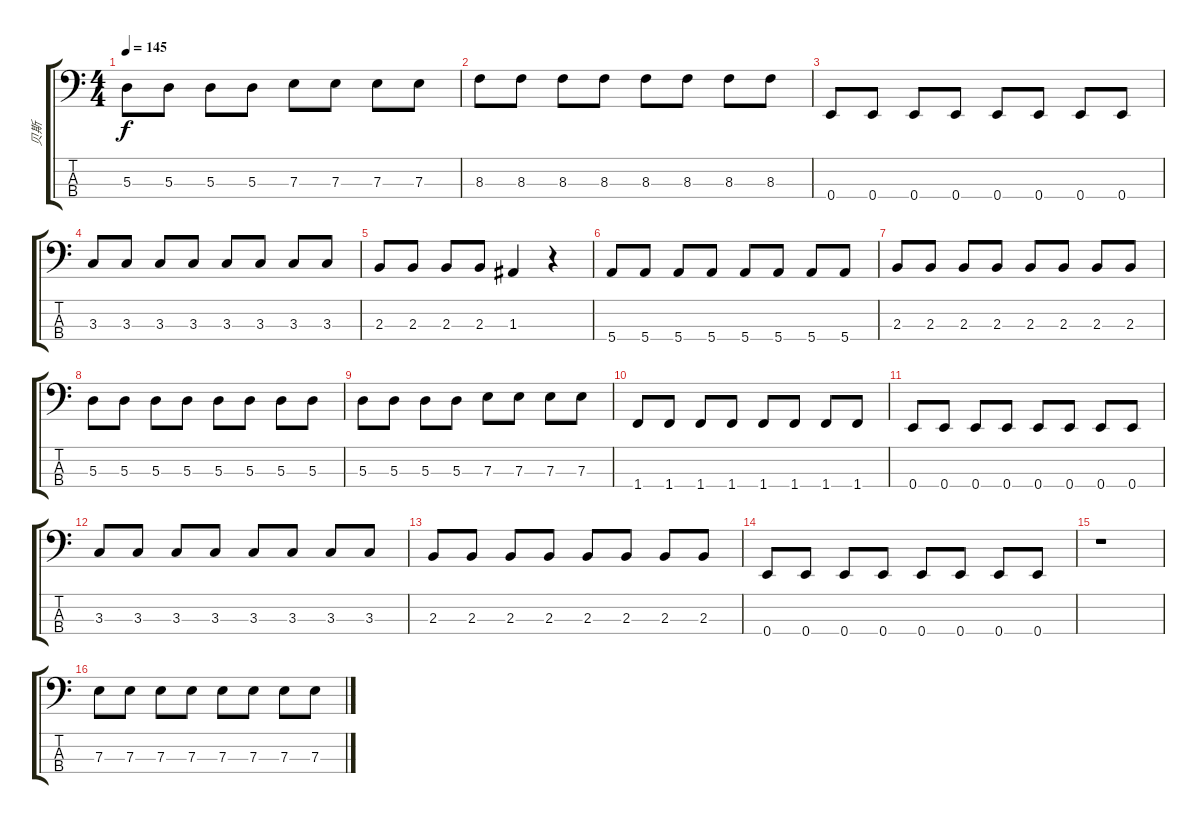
\track ("贝斯" "贝斯") {instrument electricbassfinger}
\staff {score tabs}
\tuning (G2 D2 A1 E1) {hide}
\ts (4 4)
\tempo 145
\clef f4
\ks c
5.3.8{dy f} 5.3.8 5.3.8 5.3.8 7.3.8 7.3.8 7.3.8 7.3.8 |
8.3.8 8.3.8 8.3.8 8.3.8 8.3.8 8.3.8 8.3.8 8.3.8 |
0.4.8 0.4.8 0.4.8 0.4.8 0.4.8 0.4.8 0.4.8 0.4.8 |
3.3.8 3.3.8 3.3.8 3.3.8 3.3.8 3.3.8 3.3.8 3.3.8 |
2.3.8 2.3.8 2.3.8 2.3.8 1.3.4 r.4 |
5.4.8 5.4.8 5.4.8 5.4.8 5.4.8 5.4.8 5.4.8 5.4.8 |
2.3.8 2.3.8 2.3.8 2.3.8 2.3.8 2.3.8 2.3.8 2.3.8 |
5.3.8 5.3.8 5.3.8 5.3.8 5.3.8 5.3.8 5.3.8 5.3.8 |
5.3.8 5.3.8 5.3.8 5.3.8 7.3.8 7.3.8 7.3.8 7.3.8 |
1.4.8 1.4.8 1.4.8 1.4.8 1.4.8 1.4.8 1.4.8 1.4.8 |
0.4.8 0.4.8 0.4.8 0.4.8 0.4.8 0.4.8 0.4.8 0.4.8 |
3.3.8 3.3.8 3.3.8 3.3.8 3.3.8 3.3.8 3.3.8 3.3.8 |
2.3.8 2.3.8 2.3.8 2.3.8 2.3.8 2.3.8 2.3.8 2.3.8 |
0.4.8 0.4.8 0.4.8 0.4.8 0.4.8 0.4.8 0.4.8 0.4.8 |
r.1 |
7.3.8 7.3.8 7.3.8 7.3.8 7.3.8 7.3.8 7.3.8 7.3.8
